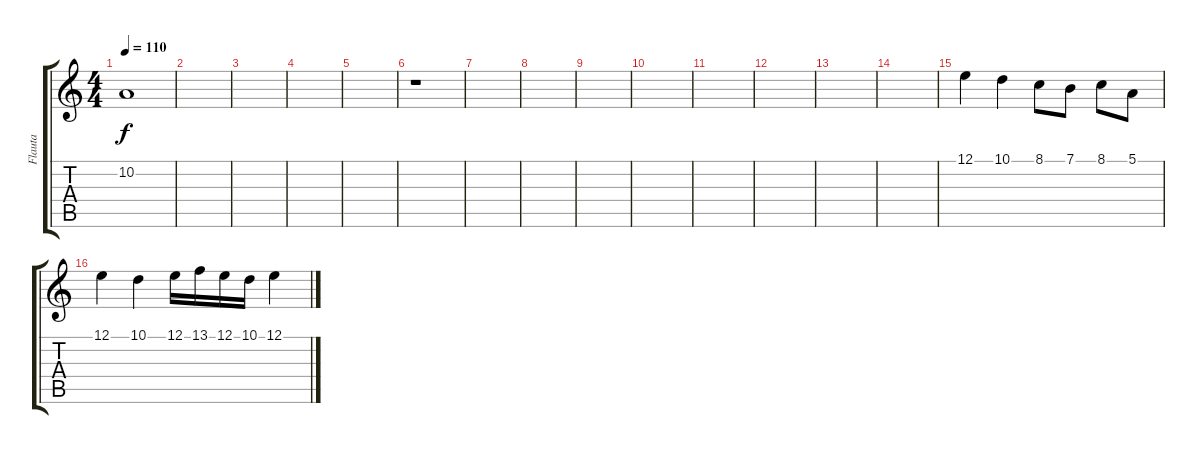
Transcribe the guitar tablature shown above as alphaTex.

\track ("Flauta" "Flauta") {instrument flute}
\staff {score tabs}
\tuning (E4 B3 G3 D3 A2 E2) {hide}
\ts (4 4)
\tempo 110
\clef g2
\ks c
10.2.1{dy f} |
|
|
|
|
r.1 |
|
|
|
|
|
|
|
|
12.1.4 10.1.4 8.1.8 7.1.8 8.1.8 5.1.8 |
12.1.4 10.1.4 12.1.16 13.1.16 12.1.16 10.1.16 12.1.4
